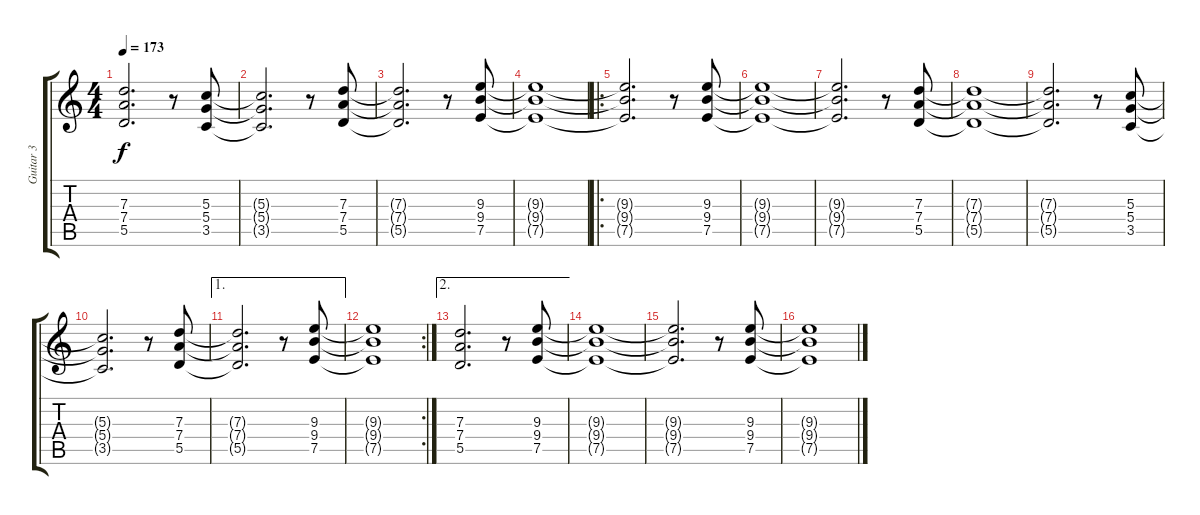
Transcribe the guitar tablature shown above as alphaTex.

\track ("Guitar 3" "Guitar 3") {instrument overdrivenguitar}
\staff {score tabs}
\tuning (E4 B3 G3 D3 A2 E2) {hide}
\ts (4 4)
\tempo 173
\clef g2
\ks c
(7.3{t} 7.4{t} 5.5{t}).2{d dy f} r.8 (5.3 5.4 3.5).8 |
(5.3{t} 5.4{t} 3.5{t}).2{d} r.8 (7.3 7.4 5.5).8 |
(7.3{t} 7.4{t} 5.5{t}).2{d} r.8 (9.3 9.4 7.5).8 |
(9.3{t} 9.4{t} 7.5{t}).1 |
\ro
(9.3{t} 9.4{t} 7.5{t}).2{d} r.8 (9.3 9.4 7.5).8 |
(9.3{t} 9.4{t} 7.5{t}).1 |
(9.3{t} 9.4{t} 7.5{t}).2{d} r.8 (7.3 7.4 5.5).8 |
(7.3{t} 7.4{t} 5.5{t}).1 |
(7.3{t} 7.4{t} 5.5{t}).2{d} r.8 (5.3 5.4 3.5).8 |
(5.3{t} 5.4{t} 3.5{t}).2{d} r.8 (7.3 7.4 5.5).8 |
\ae 1
(7.3{t} 7.4{t} 5.5{t}).2{d} r.8 (9.3 9.4 7.5).8 |
\rc 2
(9.3{t} 9.4{t} 7.5{t}).1 |
\ae 2
(7.3 7.4 5.5).2{d} r.8 (9.3 9.4 7.5).8 |
(9.3{t} 9.4{t} 7.5{t}).1 |
(9.3{t} 9.4{t} 7.5{t}).2{d} r.8 (9.3 9.4 7.5).8 |
(9.3{t} 9.4{t} 7.5{t}).1
